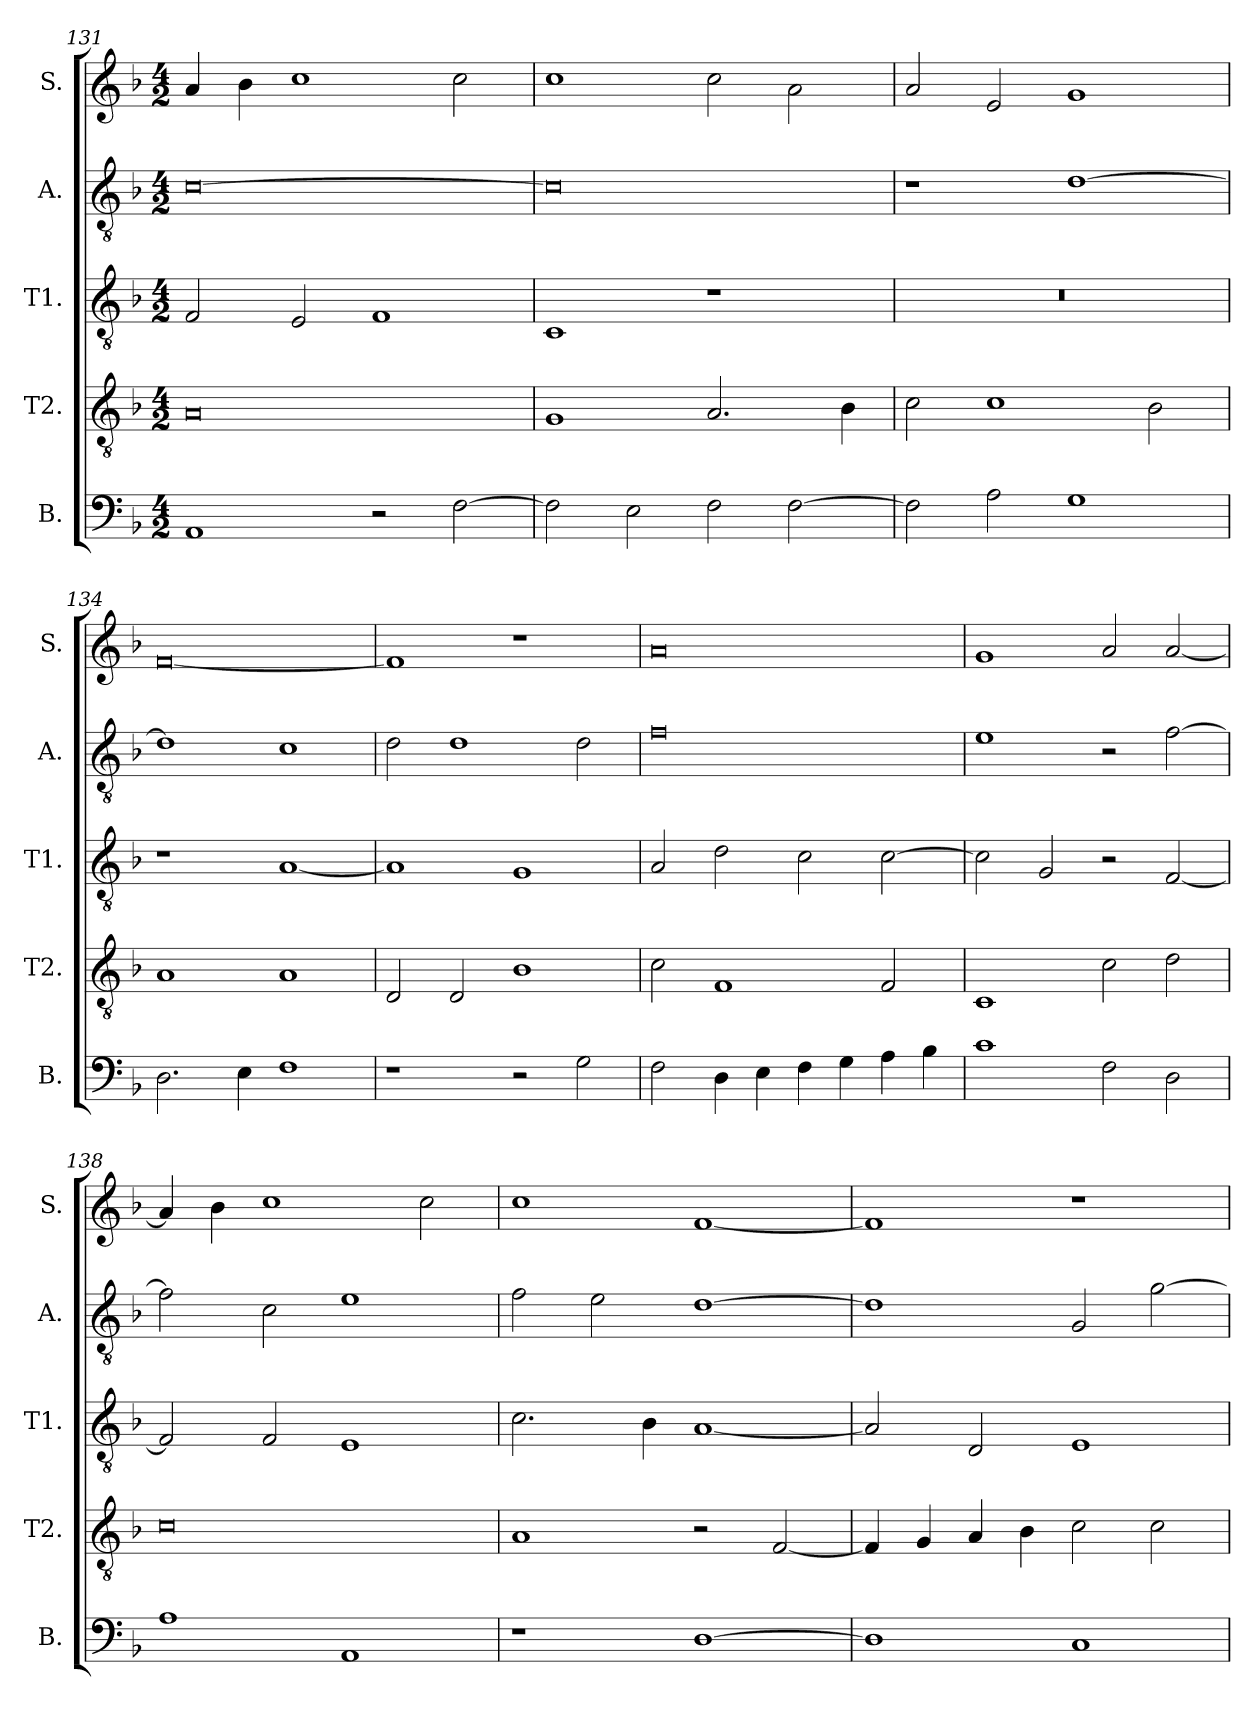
**kern	**kern	**kern	**kern	**kern
*part5	*part4	*part3	*part2	*part1
*staff5	*staff4	*staff3	*staff2	*staff1
*I"B.	*I"T2.	*I"T1.	*I"A.	*I"S.
*I'B.	*I'T2.	*I'T1.	*I'A.	*I'S.
*clefF4	*clefGv2	*clefGv2	*clefGv2	*clefG2
*k[b-]	*k[b-]	*k[b-]	*k[b-]	*k[b-]
*F:	*F:	*F:	*F:	*F:
*M4/2	*M4/2	*M4/2	*M4/2	*M4/2
=131	=131	=131	=131	=131
1AA	0A	2F/	[0c	4a/
.	.	.	.	4b-\
.	.	2E/	.	1cc
2r	.	1F	.	.
[2F\	.	.	.	2cc\
!!LO:LB:g=z
=132	=132	=132	=132	=132
2F\]	1G	1C	0c]	1cc
2E\	.	.	.	.
2F\	2.A/	1r	.	2cc\
[2F\	.	.	.	2a\
.	4B-\	.	.	.
=133	=133	=133	=133	=133
2F\]	2c\	0r	1r	2a/
2A\	1c	.	.	2e/
1G	.	.	[1d	1g
.	2B-\	.	.	.
=134	=134	=134	=134	=134
2.D\	1A	1r	1d]	[0f
4E\	.	.	.	.
1F	1A	[1A	1c	.
=135	=135	=135	=135	=135
1r	2D/	1A]	2d\	1f]
.	2D/	.	1d	.
2r	1B-	1G	.	1r
2G\	.	.	2d\	.
=136	=136	=136	=136	=136
2F\	2c\	2A/	0f	0a
4D\	1F	2d\	.	.
4E\	.	.	.	.
4F\	.	2c\	.	.
4G\	.	.	.	.
4A\	2F/	[2c\	.	.
4B-\	.	.	.	.
!!LO:PB:g=z
=137	=137	=137	=137	=137
1c	1C	2c\]	1e	1g
.	.	2G/	.	.
2F\	2c\	2r	2r	2a/
2D\	2d\	[2F/	[2f\	[2a/
=138	=138	=138	=138	=138
1A	0c	2F/]	2f\]	4a/]
.	.	.	.	4b-\
.	.	2F/	2c\	1cc
1AA	.	1E	1e	.
.	.	.	.	2cc\
=139	=139	=139	=139	=139
1r	1A	2.c\	2f\	1cc
.	.	.	2e\	.
.	.	4B-\	.	.
[1D	2r	[1A	[1d	[1f
.	[2F/	.	.	.
=140	=140	=140	=140	=140
1D]	4F/]	2A/]	1d]	1f]
.	4G/	.	.	.
.	4A/	2D/	.	.
.	4B-\	.	.	.
1C	2c\	1E	2G/	1r
.	2c\	.	[2g\	.
=	=	=	=	=
*-	*-	*-	*-	*-
